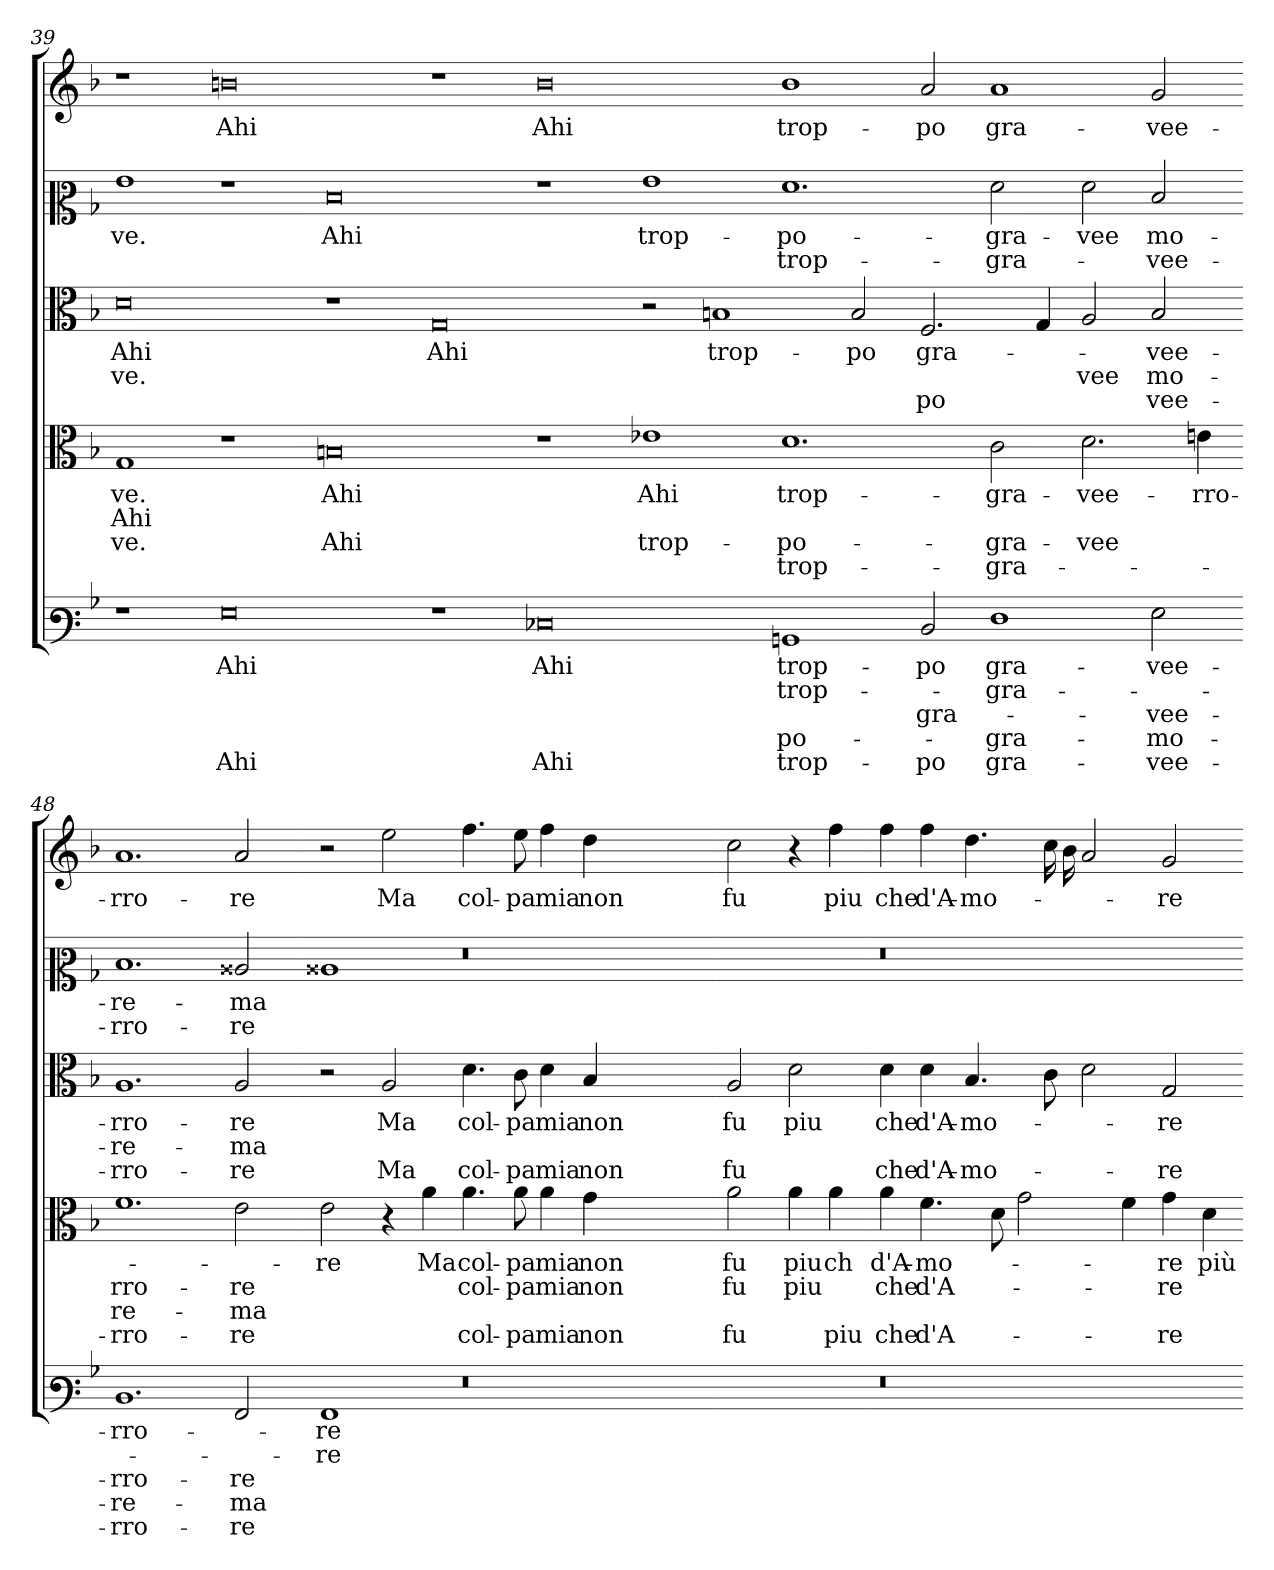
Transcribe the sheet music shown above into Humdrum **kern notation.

**kern	**text	**text	**text	**text	**text	**kern	**text	**text	**text	**text	**kern	**text	**text	**text	**kern	**text	**text	**kern	**text
*part5	*part5	*part5	*part5	*part5	*part5	*part4	*part4	*part4	*part4	*part4	*part3	*part3	*part3	*part3	*part2	*part2	*part2	*part1	*part1
*staff5	*staff5	*staff5	*staff5	*staff5	*staff5	*staff4	*staff4	*staff4	*staff4	*staff4	*staff3	*staff3	*staff3	*staff3	*staff2	*staff2	*staff2	*staff1	*staff1
*clefF3	*	*	*	*	*	*clefC3	*	*	*	*	*clefC3	*	*	*	*clefC2	*	*	*clefG2	*
*k[b-]	*	*	*	*	*	*k[b-]	*	*	*	*	*k[b-]	*	*	*	*k[b-]	*	*	*k[b-]	*
=39	=39	=39	=39	=39	=39	=39	=39	=39	=39	=39	=39	=39	=39	=39	=39	=39	=39	=39	=39
1r	.	.	.	.	.	1G	ve.	Ahi	ve.	.	0d	Ahi	ve.	.	1g	ve.	.	1r	.
0G	Ahi	.	.	.	Ahi	1r	.	.	.	.	.	.	.	.	1r	.	.	0b	Ahi
.	.	.	.	.	.	0B	Ahi	.	Ahi	.	1r	.	.	.	0d	Ahi	.	.	.
1r	.	.	.	.	.	.	.	.	.	.	0G	Ahi	.	.	.	.	.	1r	.
0E-X	Ahi	.	.	.	Ahi	1r	.	.	.	.	.	.	.	.	1r	.	.	0b	Ahi
.	.	.	.	.	.	1e-X	Ahi	.	trop-	.	2r	.	.	.	1g	trop-	.	.	.
.	.	.	.	.	.	.	.	.	.	.	1B	trop-	.	.	.	.	.	.	.
1BB	trop-	trop-	.	po-	trop-	1.d	trop-	.	po-	trop-	.	.	.	.	1.f	po-	trop-	1b	trop-
.	.	.	.	.	.	.	.	.	.	.	2B	po	.	.	.	.	.	.	.
2D	po	.	gra-	.	po	.	.	.	.	.	2.F	gra-	.	po	.	.	.	2a	po
1F	gra-	gra-	.	gra-	gra-	2c	gra-	.	gra-	gra-	.	.	.	.	2f	gra-	gra-	1a	gra-
.	.	.	.	.	.	.	.	.	.	.	4G	.	.	.	.	.	.	.	.
.	.	.	.	.	.	2.d	vee-	.	vee	.	2A	.	vee	.	2f	vee	.	.	.
2G	vee-	.	vee-	mo-	vee-	.	.	.	.	.	2B	vee-	mo-	vee-	2d	mo-	vee-	2g	vee-
.	.	.	.	.	.	4e	rro-	.	.	.	.	.	.	.	.	.	.	.	.
=48-	=48-	=48-	=48-	=48-	=48-	=48-	=48-	=48-	=48-	=48-	=48-	=48-	=48-	=48-	=48-	=48-	=48-	=48-	=48-
1.D	rro-	.	rro-	re-	rro-	1.f	.	rro-	re-	rro-	1.A	rro-	re-	rro-	1.d	re-	rro-	1.a	rro-
2AA	.	.	re	ma	re	2e	.	re	ma	re	2A	re	ma	re	2c##X	ma	re	2a	re
=50-	=50-	=50-	=50-	=50-	=50-	=50-	=50-	=50-	=50-	=50-	=50-	=50-	=50-	=50-	=50-	=50-	=50-	=50-	=50-
1AA	re	re	.	.	.	2e	re	.	.	.	2r	.	.	.	1c##X	.	.	2r	.
.	.	.	.	.	.	4r	.	.	.	.	2A	Ma	.	Ma	.	.	.	2ee	Ma
.	.	.	.	.	.	4a	Ma	.	.	.	.	.	.	.	.	.	.	.	.
0r	.	.	.	.	.	4.a	col-	col-	.	col-	4.d	col-	.	col-	0r	.	.	4.ff	col-
.	.	.	.	.	.	8a	pa	pa	.	pa	8c	pa	.	pa	.	.	.	8ee	pa
.	.	.	.	.	.	4a	mia	mia	.	mia	4d	mia	.	mia	.	.	.	4ff	mia
.	.	.	.	.	.	4g	non	non	.	non	4B	non	.	non	.	.	.	4dd	non
.	.	.	.	.	.	1ryy	.	.	.	.	1ryy	.	.	.	.	.	.	1ryy	.
=52-	=52-	=52-	=52-	=52-	=52-	=52-	=52-	=52-	=52-	=52-	=52-	=52-	=52-	=52-	=52-	=52-	=52-	=52-	=52-
1ryy	.	.	.	.	.	2a	fu	fu	.	fu	2A	fu	.	fu	1ryy	.	.	2cc	fu
.	.	.	.	.	.	4a	piu	piu	.	.	2d	piu	.	.	.	.	.	4r	.
.	.	.	.	.	.	4a	ch	.	.	piu	.	.	.	.	.	.	.	4ff	piu
=53-	=53-	=53-	=53-	=53-	=53-	=53-	=53-	=53-	=53-	=53-	=53-	=53-	=53-	=53-	=53-	=53-	=53-	=53-	=53-
0r	.	.	.	.	.	4a	d'A-	che	.	che	4d	che	.	che	0r	.	.	4ff	che
.	.	.	.	.	.	4.f	mo-	d'A-	.	d'A-	4d	d'A-	.	d'A-	.	.	.	4ff	d'A-
.	.	.	.	.	.	.	.	.	.	.	4.B	mo-	.	mo-	.	.	.	4.dd	mo-
.	.	.	.	.	.	8d	.	.	.	.	.	.	.	.	.	.	.	.	.
.	.	.	.	.	.	2g	.	.	.	.	.	.	.	.	.	.	.	.	.
.	.	.	.	.	.	.	.	.	.	.	8c	.	.	.	.	.	.	16cc	.
.	.	.	.	.	.	.	.	.	.	.	.	.	.	.	.	.	.	16b	.
.	.	.	.	.	.	.	.	.	.	.	2d	.	.	.	.	.	.	2a	.
.	.	.	.	.	.	4f	.	.	.	.	.	.	.	.	.	.	.	.	.
.	.	.	.	.	.	4g	re	re	.	re	2G	re	.	re	.	.	.	2g	re
.	.	.	.	.	.	4d	più	.	.	.	.	.	.	.	.	.	.	.	.
=-	=-	=-	=-	=-	=-	=-	=-	=-	=-	=-	=-	=-	=-	=-	=-	=-	=-	=-	=-
*-	*-	*-	*-	*-	*-	*-	*-	*-	*-	*-	*-	*-	*-	*-	*-	*-	*-	*-	*-
